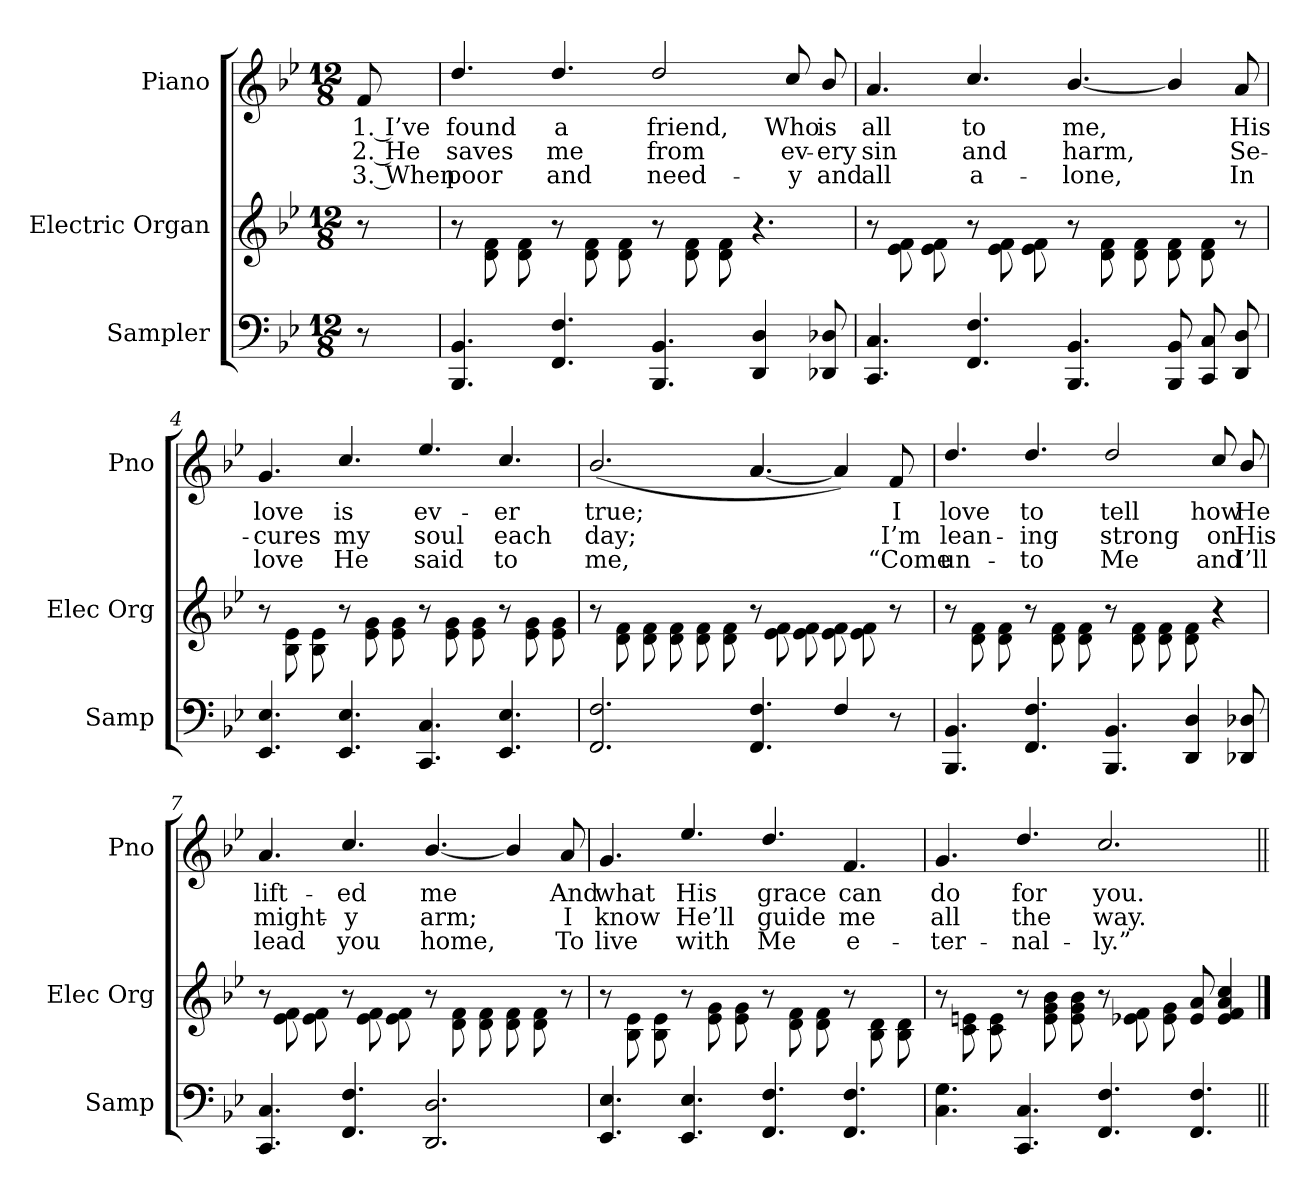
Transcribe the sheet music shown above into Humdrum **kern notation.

**kern	**kern	**kern	**text	**text	**text
*part3	*part2	*part1	*part1	*part1	*part1
*staff3	*staff2	*staff1	*staff1	*staff1	*staff1
*I"Sampler	*I"Electric Organ	*I"Piano	*	*	*
*I'Samp	*I'Elec Org	*I'Pno	*	*	*
*clefF4	*clefG2	*clefG2	*	*	*
*k[b-e-]	*k[b-e-]	*k[b-e-]	*	*	*
*B-:	*B-:	*B-:	*	*	*
*M12/8	*M12/8	*M12/8	*	*	*
=1	=1	=1	=1	=1	=1
8r	8r	8f/	1. I’ve	2. He	3. When
=2	=2	=2	=2	=2	=2
4.BBB-/ 4.BB-/	8r	4.dd/	found	saves	poor
.	8d\ 8f\	.	.	.	.
.	8d\ 8f\	.	.	.	.
4.FF/ 4.F/	8r	4.dd/	a	me	and
.	8d\ 8f\	.	.	.	.
.	8d\ 8f\	.	.	.	.
4.BBB- 4.BB-	8r	2dd/	friend,	from	need-
.	8d\ 8f\	.	.	.	.
.	8d\ 8f\	.	.	.	.
4DD 4D	4.r	.	.	.	.
.	.	8cc/	Who	ev-	-y
8DD-X 8D-X	.	8b-/	is	-ery	and
=3	=3	=3	=3	=3	=3
4.CC/ 4.C/	8r	4.a/	all	sin	all
.	8e-\ 8f\	.	.	.	.
.	8e-\ 8f\	.	.	.	.
4.FF/ 4.F/	8r	4.cc/	to	and	a-
.	8e-\ 8f\	.	.	.	.
.	8e-\ 8f\	.	.	.	.
4.BBB-/ 4.BB-/	8r	[4.b-/	me,	harm,	-lone,
.	8d\ 8f\	.	.	.	.
.	8d\ 8f\	.	.	.	.
8BBB-/ 8BB-/	8d\ 8f\	4b-/]	.	.	.
8CC/ 8C/	8d\ 8f\	.	.	.	.
8DD/ 8D/	8r	8a/	His	Se-	In
=4	=4	=4	=4	=4	=4
4.EE-/ 4.E-/	8r	4.g/	love	-cures	love
.	8B-\ 8e-\	.	.	.	.
.	8B-\ 8e-\	.	.	.	.
4.EE-/ 4.E-/	8r	4.cc/	is	my	He
.	8e-\ 8g\	.	.	.	.
.	8e-\ 8g\	.	.	.	.
4.CC/ 4.C/	8r	4.ee-/	ev-	soul	said
.	8e-\ 8g\	.	.	.	.
.	8e-\ 8g\	.	.	.	.
4.EE-/ 4.E-/	8r	4.cc/	-er	each	to
.	8e-\ 8g\	.	.	.	.
.	8e-\ 8g\	.	.	.	.
=5	=5	=5	=5	=5	=5
2.FF/ 2.F/	8r	(2.b-/	true;	day;	me,
.	8d\ 8f\	.	.	.	.
.	8d\ 8f\	.	.	.	.
.	8d\ 8f\	.	.	.	.
.	8d\ 8f\	.	.	.	.
.	8d\ 8f\	.	.	.	.
4.FF/ 4.F/	8r	[4.a/	.	.	.
.	8e-\ 8f\	.	.	.	.
.	8e-\ 8f\	.	.	.	.
4F/	8e-\ 8f\	4a/])	.	.	.
.	8e-\ 8f\	.	.	.	.
8r	8r	8f/	I	I’m	“Come
=6	=6	=6	=6	=6	=6
4.BBB-/ 4.BB-/	8r	4.dd/	love	lean-	un-
.	8d\ 8f\	.	.	.	.
.	8d\ 8f\	.	.	.	.
4.FF/ 4.F/	8r	4.dd/	to	-ing	-to
.	8d\ 8f\	.	.	.	.
.	8d\ 8f\	.	.	.	.
4.BBB-/ 4.BB-/	8r	2dd/	tell	strong	Me
.	8d\ 8f\	.	.	.	.
.	8d\ 8f\	.	.	.	.
4DD/ 4D/	8d\ 8f\	.	.	.	.
.	4r	8cc/	how	on	and
8DD-X/ 8D-X/	.	8b-/	He	His	I’ll
=7	=7	=7	=7	=7	=7
4.CC/ 4.C/	8r	4.a/	lift-	might-	lead
.	8e-\ 8f\	.	.	.	.
.	8e-\ 8f\	.	.	.	.
4.FF/ 4.F/	8r	4.cc/	-ed	-y	you
.	8e-\ 8f\	.	.	.	.
.	8e-\ 8f\	.	.	.	.
2.DD/ 2.D/	8r	[4.b-/	me	arm;	home,
.	8d\ 8f\	.	.	.	.
.	8d\ 8f\	.	.	.	.
.	8d\ 8f\	4b-/]	.	.	.
.	8d\ 8f\	.	.	.	.
.	8r	8a/	And	I	To
=8	=8	=8	=8	=8	=8
4.EE-/ 4.E-/	8r	4.g/	what	know	live
.	8B-\ 8e-\	.	.	.	.
.	8B-\ 8e-\	.	.	.	.
4.EE-/ 4.E-/	8r	4.ee-/	His	He’ll	with
.	8e-\ 8g\	.	.	.	.
.	8e-\ 8g\	.	.	.	.
4.FF/ 4.F/	8r	4.dd/	grace	guide	Me
.	8d\ 8f\	.	.	.	.
.	8d\ 8f\	.	.	.	.
4.FF/ 4.F/	8r	4.f/	can	me	e-
.	8B-\ 8d\	.	.	.	.
.	8B-\ 8d\	.	.	.	.
=9	=9	=9	=9	=9	=9
4.C\ 4.G\	8r	4.g/	do	all	-ter-
.	8c\ 8en\	.	.	.	.
.	8c\ 8e\	.	.	.	.
4.CC/ 4.C/	8r	4.dd/	for	the	-nal-
.	8e\ 8g\ 8b-\	.	.	.	.
.	8e\ 8g\ 8b-\	.	.	.	.
4.FF/ 4.F/	8r	2.cc/	you.	way.	-ly.”
.	8e-X\ 8f\	.	.	.	.
.	8e-\ 8g\	.	.	.	.
4.FF/ 4.F/	8e- 8a	.	.	.	.
.	4e- 4f 4a 4cc	.	.	.	.
=||	==	=||	=||	=||	=||
*-	*-	*-	*-	*-	*-
